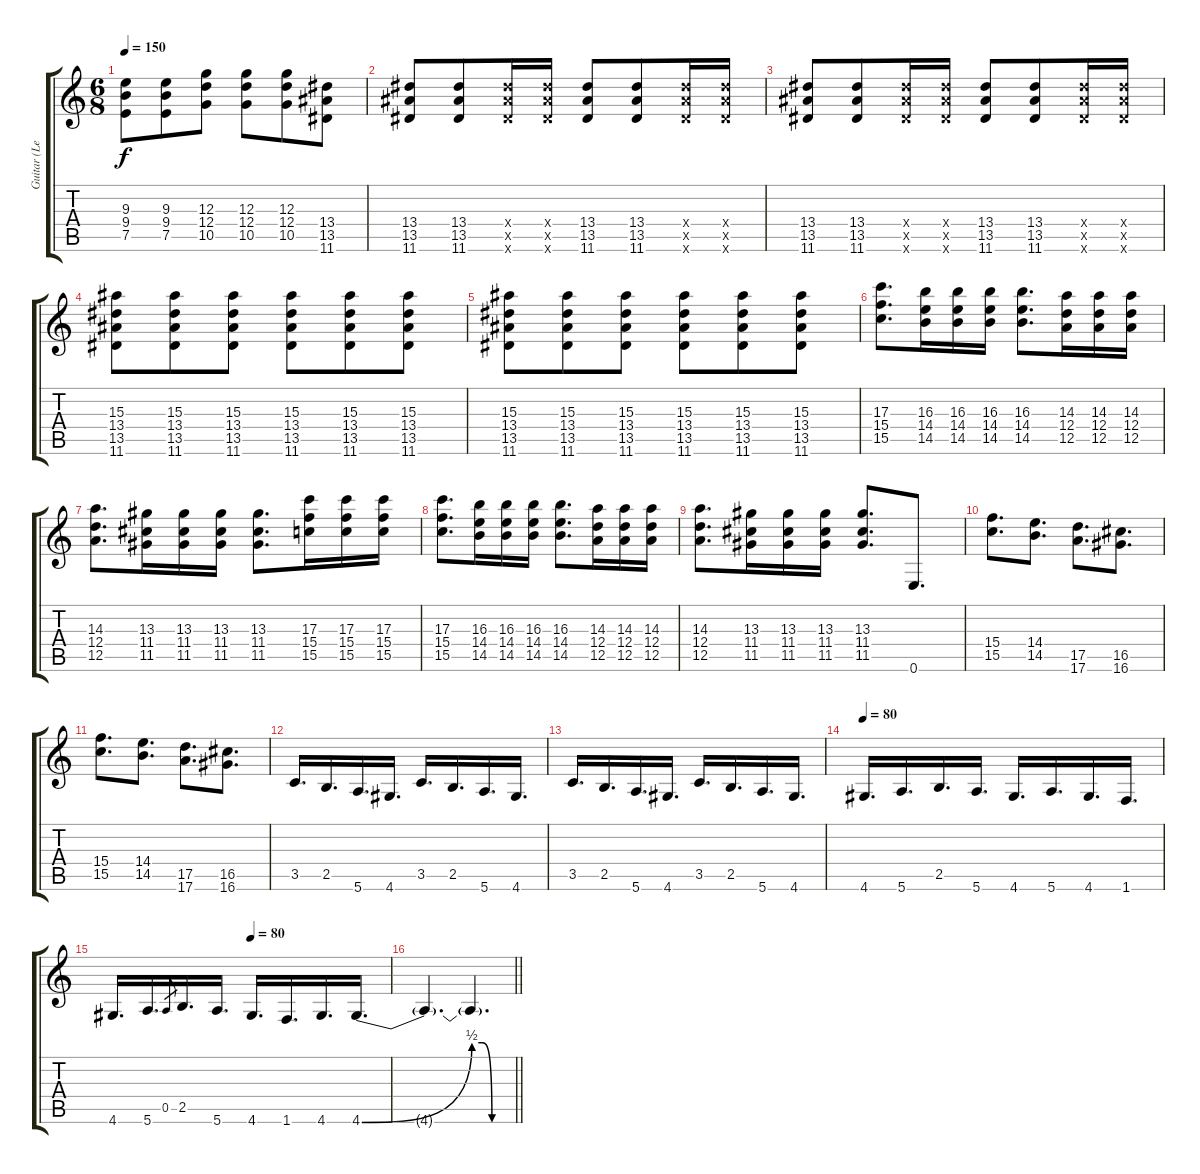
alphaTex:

\track ("Guitar (Leon)" "Guitar (Le") {instrument overdrivenguitar}
\staff {score tabs}
\tuning (E4 B3 G3 D3 A2 E2) {hide}
\ts (6 8)
\tempo 150
\clef g2
\ks c
(9.3 9.4 7.5).8{dy f} (9.3 9.4 7.5).8 (12.3 12.4 10.5).8 (12.3 12.4 10.5).8 (12.3 12.4 10.5).8 (13.4 13.5 11.6).8 |
(13.4 13.5 11.6).8 (13.4 13.5 11.6).8 (13.4{x} 13.5{x} 11.6{x}).16 (13.4{x} 13.5{x} 11.6{x}).16 (13.4 13.5 11.6).8 (13.4 13.5 11.6).8 (13.4{x} 13.5{x} 11.6{x}).16 (13.4{x} 13.5{x} 11.6{x}).16 |
(13.4 13.5 11.6).8 (13.4 13.5 11.6).8 (13.4{x} 13.5{x} 11.6{x}).16 (13.4{x} 13.5{x} 11.6{x}).16 (13.4 13.5 11.6).8 (13.4 13.5 11.6).8 (13.4{x} 13.5{x} 11.6{x}).16 (13.4{x} 13.5{x} 11.6{x}).16 |
(15.3 13.4 13.5 11.6).8 (15.3 13.4 13.5 11.6).8 (15.3 13.4 13.5 11.6).8 (15.3 13.4 13.5 11.6).8 (15.3 13.4 13.5 11.6).8 (15.3 13.4 13.5 11.6).8 |
(15.3 13.4 13.5 11.6).8 (15.3 13.4 13.5 11.6).8 (15.3 13.4 13.5 11.6).8 (15.3 13.4 13.5 11.6).8 (15.3 13.4 13.5 11.6).8 (15.3 13.4 13.5 11.6).8 |
(17.3 15.4 15.5).8{d} (16.3 14.4 14.5).16 (16.3 14.4 14.5).16 (16.3 14.4 14.5).16 (16.3 14.4 14.5).8{d} (14.3 12.4 12.5).16 (14.3 12.4 12.5).16 (14.3 12.4 12.5).16 |
(14.3 12.4 12.5).8{d} (13.3 11.4 11.5).16 (13.3 11.4 11.5).16 (13.3 11.4 11.5).16 (13.3 11.4 11.5).8{d} (17.3 15.4 15.5).16 (17.3 15.4 15.5).16 (17.3 15.4 15.5).16 |
(17.3 15.4 15.5).8{d} (16.3 14.4 14.5).16 (16.3 14.4 14.5).16 (16.3 14.4 14.5).16 (16.3 14.4 14.5).8{d} (14.3 12.4 12.5).16 (14.3 12.4 12.5).16 (14.3 12.4 12.5).16 |
(14.3 12.4 12.5).8{d} (13.3 11.4 11.5).16 (13.3 11.4 11.5).16 (13.3 11.4 11.5).16 (13.3 11.4 11.5).8{d} 0.6.8{d} |
(15.4 15.5).8{d} (14.4 14.5).8{d} (17.5 17.6).8{d} (16.5 16.6).8{d} |
(15.4 15.5).8{d} (14.4 14.5).8{d} (17.5 17.6).8{d} (16.5 16.6).8{d} |
3.5.16{d} 2.5.16{d} 5.6.16{d} 4.6.16{d} 3.5.16{d} 2.5.16{d} 5.6.16{d} 4.6.16{d} |
3.5.16{d} 2.5.16{d} 5.6.16{d} 4.6.16{d} 3.5.16{d} 2.5.16{d} 5.6.16{d} 4.6.16{d} |
\tempo 80
4.6.16{d} 5.6.16{d} 2.5.16{d} 5.6.16{d} 4.6.16{d} 5.6.16{d} 4.6.16{d} 1.6.16{d} |
\tempo (80 0.5)
4.6.16{d} 5.6.16{d} 0.5.8{gr} 2.5.16{d} 5.6.16{d} 4.6.16{d} 1.6.16{d} 4.6.16{d} 4.6{be (bend 0 0 60 2)}.16{d} |
\barLineRight lightlight
4.6{t}.4{d} 4.6{be (custom 0 2 15 2 30 0 60 0) t}.4{d}
